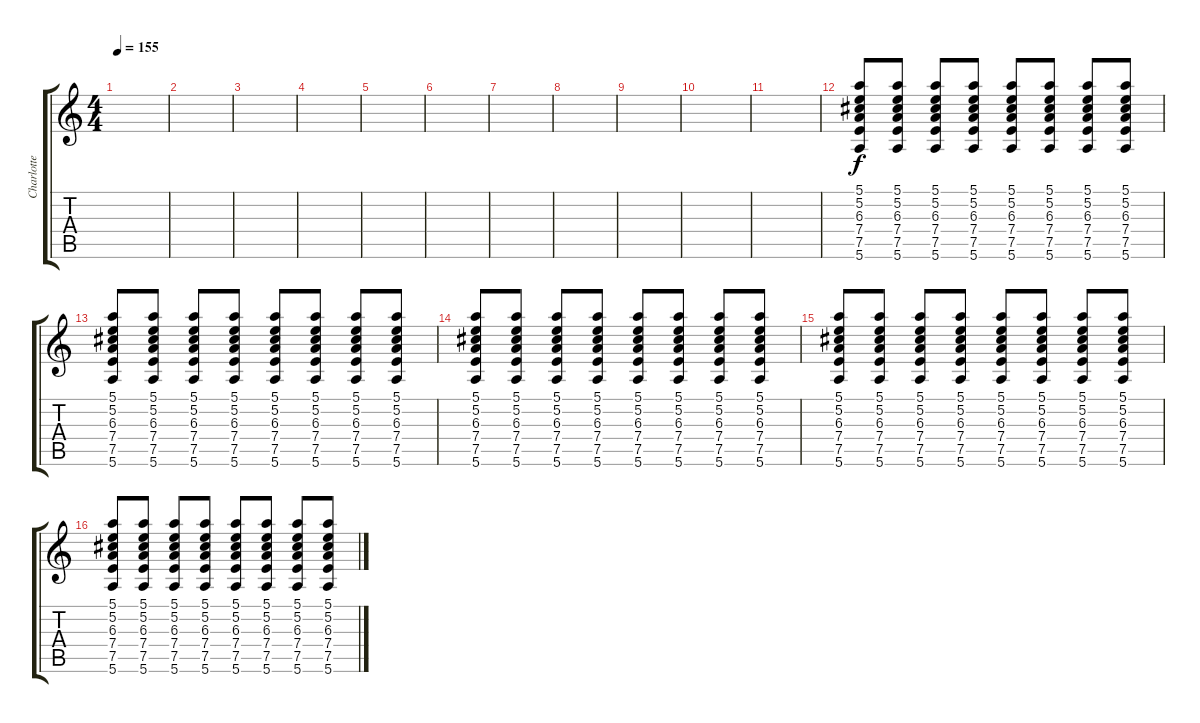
\track ("Charlotte Hatherley" "Charlotte ") {instrument electricguitarclean}
\staff {score tabs}
\tuning (E4 B3 G3 D3 A2 E2) {hide}
\ts (4 4)
\tempo 155
\clef g2
\ks c
|
|
|
|
|
|
|
|
|
|
|
(5.1 5.2 6.3 7.4 7.5 5.6).8{volume 10 instrument distortionguitar} (5.1 5.2 6.3 7.4 7.5 5.6).8 (5.1 5.2 6.3 7.4 7.5 5.6).8 (5.1 5.2 6.3 7.4 7.5 5.6).8 (5.1 5.2 6.3 7.4 7.5 5.6).8 (5.1 5.2 6.3 7.4 7.5 5.6).8 (5.1 5.2 6.3 7.4 7.5 5.6).8 (5.1 5.2 6.3 7.4 7.5 5.6).8 |
(5.1 5.2 6.3 7.4 7.5 5.6).8 (5.1 5.2 6.3 7.4 7.5 5.6).8 (5.1 5.2 6.3 7.4 7.5 5.6).8 (5.1 5.2 6.3 7.4 7.5 5.6).8 (5.1 5.2 6.3 7.4 7.5 5.6).8 (5.1 5.2 6.3 7.4 7.5 5.6).8 (5.1 5.2 6.3 7.4 7.5 5.6).8 (5.1 5.2 6.3 7.4 7.5 5.6).8 |
(5.1 5.2 6.3 7.4 7.5 5.6).8 (5.1 5.2 6.3 7.4 7.5 5.6).8 (5.1 5.2 6.3 7.4 7.5 5.6).8 (5.1 5.2 6.3 7.4 7.5 5.6).8 (5.1 5.2 6.3 7.4 7.5 5.6).8 (5.1 5.2 6.3 7.4 7.5 5.6).8 (5.1 5.2 6.3 7.4 7.5 5.6).8 (5.1 5.2 6.3 7.4 7.5 5.6).8 |
(5.1 5.2 6.3 7.4 7.5 5.6).8 (5.1 5.2 6.3 7.4 7.5 5.6).8 (5.1 5.2 6.3 7.4 7.5 5.6).8 (5.1 5.2 6.3 7.4 7.5 5.6).8 (5.1 5.2 6.3 7.4 7.5 5.6).8 (5.1 5.2 6.3 7.4 7.5 5.6).8 (5.1 5.2 6.3 7.4 7.5 5.6).8 (5.1 5.2 6.3 7.4 7.5 5.6).8 |
(5.1 5.2 6.3 7.4 7.5 5.6).8 (5.1 5.2 6.3 7.4 7.5 5.6).8 (5.1 5.2 6.3 7.4 7.5 5.6).8 (5.1 5.2 6.3 7.4 7.5 5.6).8 (5.1 5.2 6.3 7.4 7.5 5.6).8 (5.1 5.2 6.3 7.4 7.5 5.6).8 (5.1 5.2 6.3 7.4 7.5 5.6).8 (5.1 5.2 6.3 7.4 7.5 5.6).8
